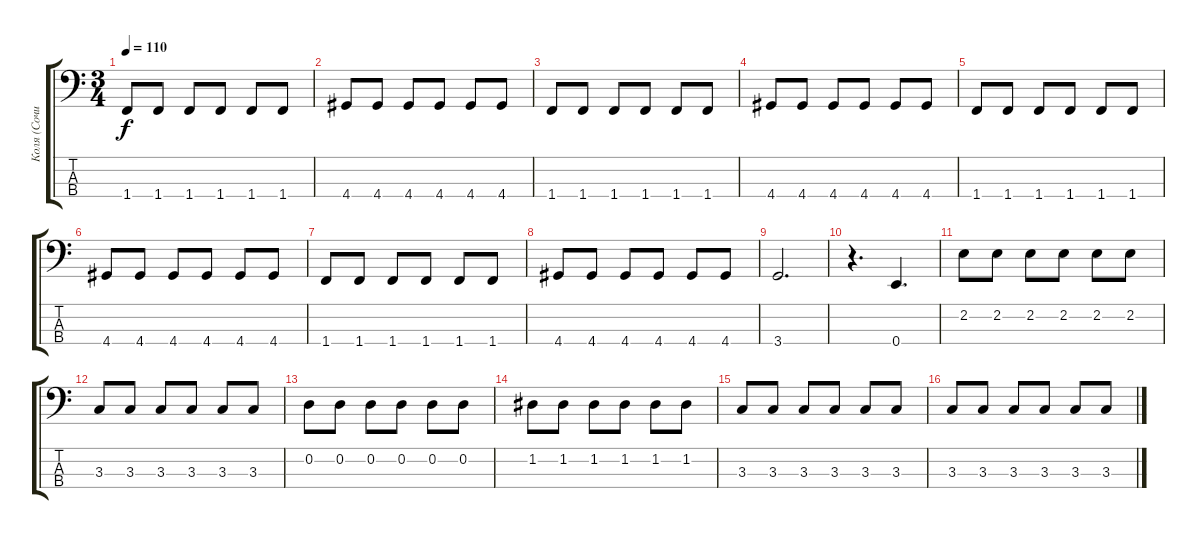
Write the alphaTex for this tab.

\track ("Коля (Сочи) " "Коля (Сочи") {instrument electricbassfinger}
\staff {score tabs}
\tuning (G2 D2 A1 E1) {hide}
\ts (3 4)
\tempo 110
\clef f4
\ks c
1.4.8{dy f} 1.4.8 1.4.8 1.4.8 1.4.8 1.4.8 |
4.4.8 4.4.8 4.4.8 4.4.8 4.4.8 4.4.8 |
1.4.8 1.4.8 1.4.8 1.4.8 1.4.8 1.4.8 |
4.4.8 4.4.8 4.4.8 4.4.8 4.4.8 4.4.8 |
1.4.8 1.4.8 1.4.8 1.4.8 1.4.8 1.4.8 |
4.4.8 4.4.8 4.4.8 4.4.8 4.4.8 4.4.8 |
1.4.8 1.4.8 1.4.8 1.4.8 1.4.8 1.4.8 |
4.4.8 4.4.8 4.4.8 4.4.8 4.4.8 4.4.8 |
3.4.2{d} |
r.4{d} 0.4.4{d} |
2.2.8 2.2.8 2.2.8 2.2.8 2.2.8 2.2.8 |
3.3.8 3.3.8 3.3.8 3.3.8 3.3.8 3.3.8 |
0.2.8 0.2.8 0.2.8 0.2.8 0.2.8 0.2.8 |
1.2.8 1.2.8 1.2.8 1.2.8 1.2.8 1.2.8 |
3.3.8 3.3.8 3.3.8 3.3.8 3.3.8 3.3.8 |
3.3.8 3.3.8 3.3.8 3.3.8 3.3.8 3.3.8
